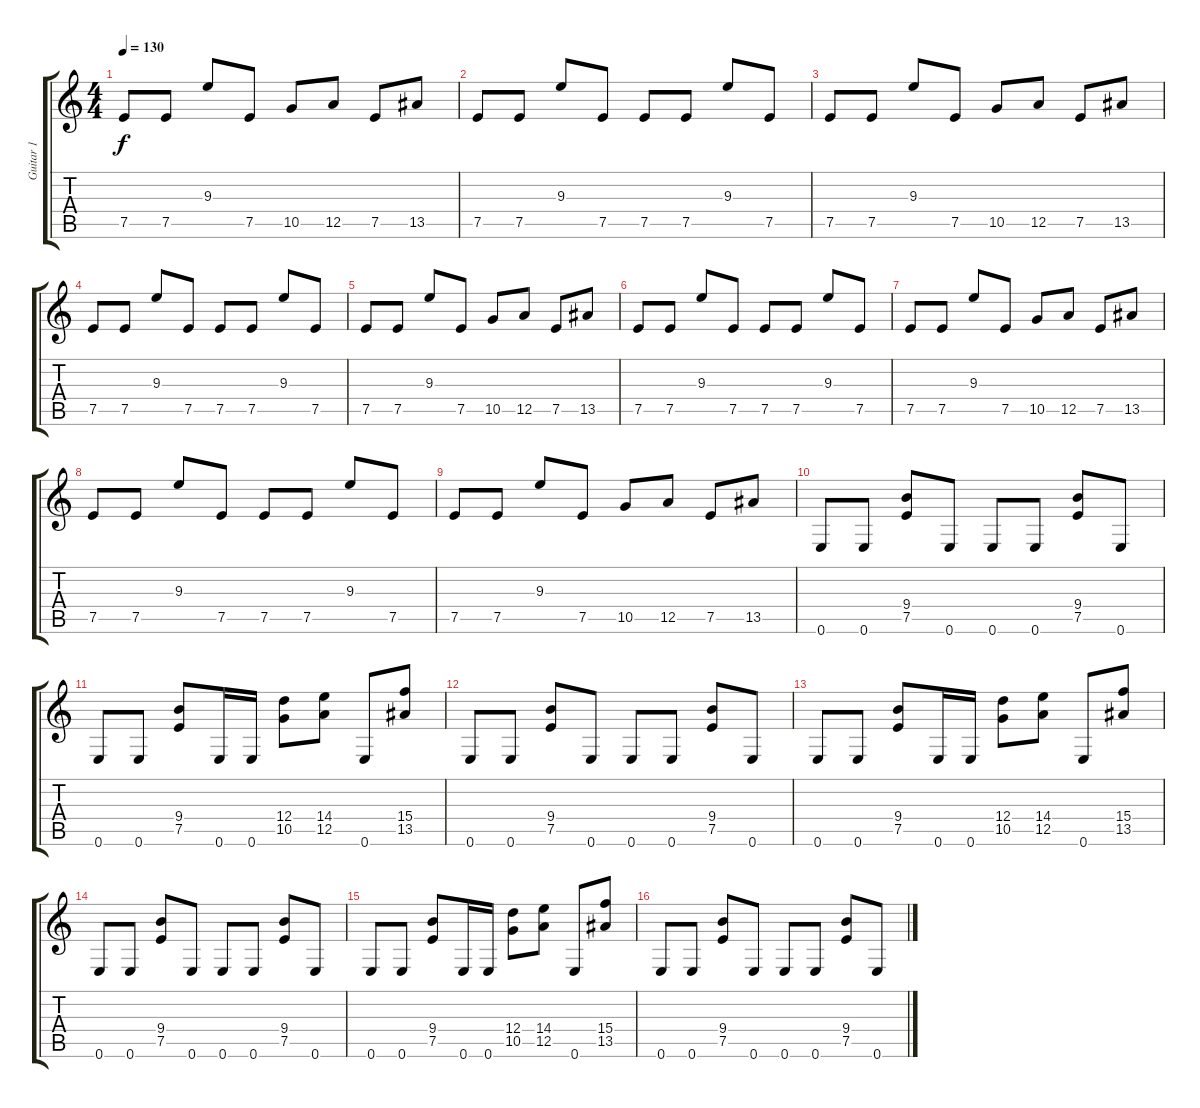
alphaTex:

\track ("Guitar 1" "Guitar 1") {instrument distortionguitar}
\staff {score tabs}
\tuning (E4 B3 G3 D3 A2 E2) {hide}
\ts (4 4)
\tempo 130
\clef g2
\ks c
7.5.8{dy f} 7.5.8 9.3.8 7.5.8 10.5.8 12.5.8 7.5.8 13.5.8 |
7.5.8 7.5.8 9.3.8 7.5.8 7.5.8 7.5.8 9.3.8 7.5.8 |
7.5.8 7.5.8 9.3.8 7.5.8 10.5.8 12.5.8 7.5.8 13.5.8 |
7.5.8 7.5.8 9.3.8 7.5.8 7.5.8 7.5.8 9.3.8 7.5.8 |
7.5.8 7.5.8 9.3.8 7.5.8 10.5.8 12.5.8 7.5.8 13.5.8 |
7.5.8 7.5.8 9.3.8 7.5.8 7.5.8 7.5.8 9.3.8 7.5.8 |
7.5.8 7.5.8 9.3.8 7.5.8 10.5.8 12.5.8 7.5.8 13.5.8 |
7.5.8 7.5.8 9.3.8 7.5.8 7.5.8 7.5.8 9.3.8 7.5.8 |
7.5.8 7.5.8 9.3.8 7.5.8 10.5.8 12.5.8 7.5.8 13.5.8 |
0.6.8{volume 10 instrument distortionguitar} 0.6.8 (9.4 7.5).8 0.6.8 0.6.8 0.6.8 (9.4 7.5).8 0.6.8 |
0.6.8 0.6.8 (9.4 7.5).8 0.6.16 0.6.16 (12.4 10.5).8 (14.4 12.5).8 0.6.8 (15.4 13.5).8 |
0.6.8 0.6.8 (9.4 7.5).8 0.6.8 0.6.8 0.6.8 (9.4 7.5).8 0.6.8 |
0.6.8 0.6.8 (9.4 7.5).8 0.6.16 0.6.16 (12.4 10.5).8 (14.4 12.5).8 0.6.8 (15.4 13.5).8 |
0.6.8 0.6.8 (9.4 7.5).8 0.6.8 0.6.8 0.6.8 (9.4 7.5).8 0.6.8 |
0.6.8 0.6.8 (9.4 7.5).8 0.6.16 0.6.16 (12.4 10.5).8 (14.4 12.5).8 0.6.8 (15.4 13.5).8 |
0.6.8 0.6.8 (9.4 7.5).8 0.6.8 0.6.8 0.6.8 (9.4 7.5).8 0.6.8
